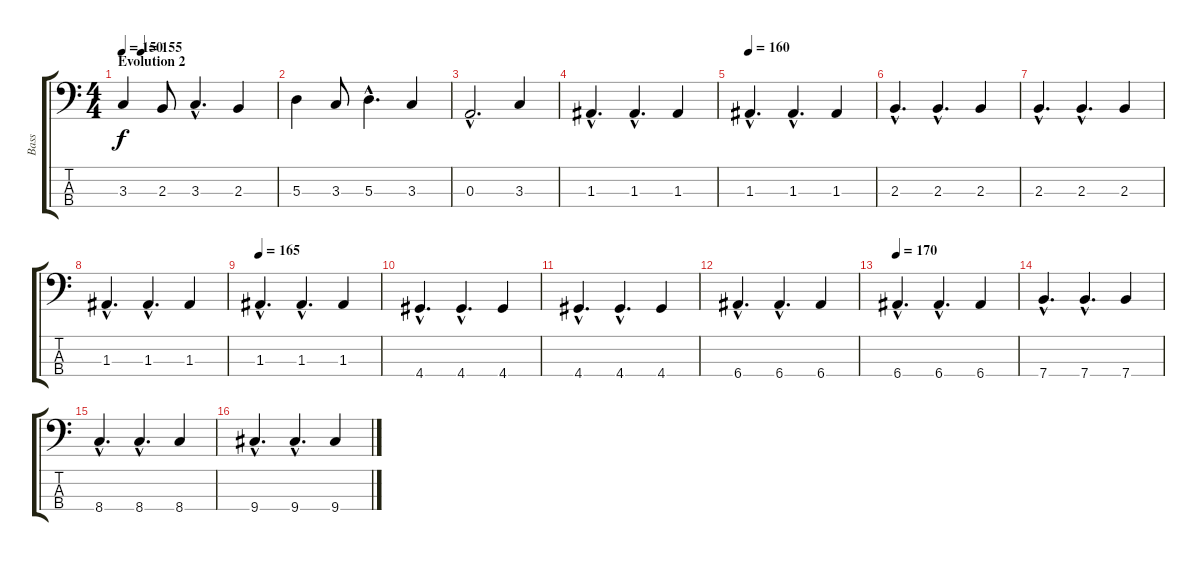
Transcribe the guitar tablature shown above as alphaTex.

\track ("Bass" "Bass") {instrument electricbasspick}
\staff {score tabs}
\tuning (G2 D2 A1 E1) {hide}
\ts (4 4)
\section ("" "Evolution 2")
\tempo 150
\tempo (155 0.125)
\clef f4
\ks c
3.3.4{dy f} 2.3.8 3.3{hac}.4{d} 2.3.4 |
5.3.4 3.3.8 5.3{hac}.4{d} 3.3.4 |
0.3{hac}.2{d} 3.3.4 |
1.3{hac}.4{d} 1.3{hac}.4{d} 1.3.4 |
\tempo 160
1.3{hac}.4{d} 1.3{hac}.4{d} 1.3.4 |
2.3{hac}.4{d} 2.3{hac}.4{d} 2.3.4 |
2.3{hac}.4{d} 2.3{hac}.4{d} 2.3.4 |
1.3{hac}.4{d} 1.3{hac}.4{d} 1.3.4 |
\tempo 165
1.3{hac}.4{d} 1.3{hac}.4{d} 1.3.4 |
4.4{hac}.4{d} 4.4{hac}.4{d} 4.4.4 |
4.4{hac}.4{d} 4.4{hac}.4{d} 4.4.4 |
6.4{hac}.4{d} 6.4{hac}.4{d} 6.4.4 |
\tempo 170
6.4{hac}.4{d} 6.4{hac}.4{d} 6.4.4 |
7.4{hac}.4{d} 7.4{hac}.4{d} 7.4.4 |
8.4{hac}.4{d} 8.4{hac}.4{d} 8.4.4 |
9.4{hac}.4{d} 9.4{hac}.4{d} 9.4.4
